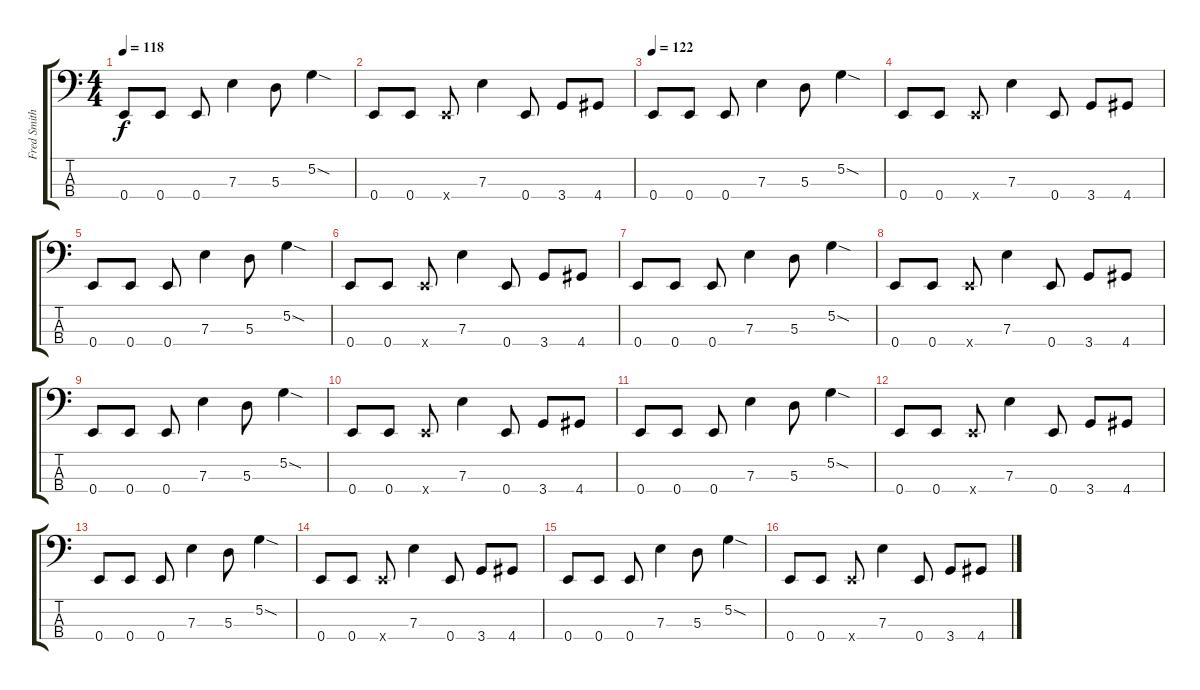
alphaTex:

\track ("Fred Smith" "Fred Smith") {instrument electricbasspick}
\staff {score tabs}
\tuning (G2 D2 A1 E1) {hide}
\ts (4 4)
\tempo 118
\clef f4
\ks c
0.4.8{dy f} 0.4.8 0.4.8 7.3.4 5.3.8 5.2{sod}.4 |
0.4.8 0.4.8 0.4{x}.8 7.3.4 0.4.8 3.4.8 4.4.8 |
\tempo 122
0.4.8 0.4.8 0.4.8 7.3.4 5.3.8 5.2{sod}.4 |
0.4.8 0.4.8 0.4{x}.8 7.3.4 0.4.8 3.4.8 4.4.8 |
0.4.8 0.4.8 0.4.8 7.3.4 5.3.8 5.2{sod}.4 |
0.4.8 0.4.8 0.4{x}.8 7.3.4 0.4.8 3.4.8 4.4.8 |
0.4.8 0.4.8 0.4.8 7.3.4 5.3.8 5.2{sod}.4 |
0.4.8 0.4.8 0.4{x}.8 7.3.4 0.4.8 3.4.8 4.4.8 |
0.4.8 0.4.8 0.4.8 7.3.4 5.3.8 5.2{sod}.4 |
0.4.8 0.4.8 0.4{x}.8 7.3.4 0.4.8 3.4.8 4.4.8 |
0.4.8 0.4.8 0.4.8 7.3.4 5.3.8 5.2{sod}.4 |
0.4.8 0.4.8 0.4{x}.8 7.3.4 0.4.8 3.4.8 4.4.8 |
0.4.8 0.4.8 0.4.8 7.3.4 5.3.8 5.2{sod}.4 |
0.4.8 0.4.8 0.4{x}.8 7.3.4 0.4.8 3.4.8 4.4.8 |
0.4.8 0.4.8 0.4.8 7.3.4 5.3.8 5.2{sod}.4 |
0.4.8 0.4.8 0.4{x}.8 7.3.4 0.4.8 3.4.8 4.4.8
